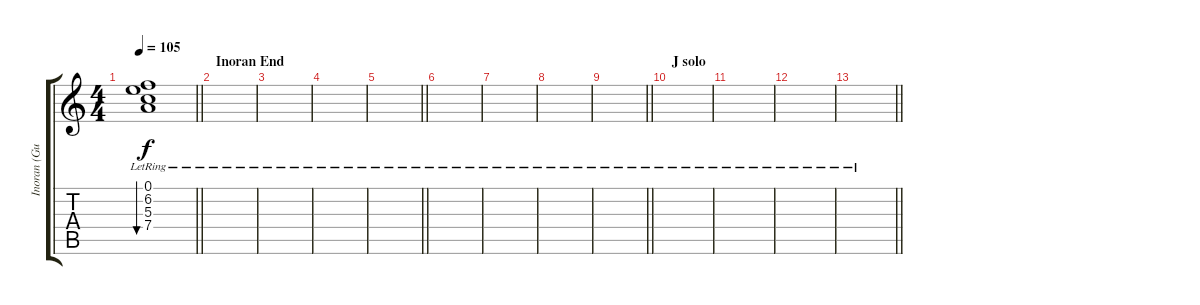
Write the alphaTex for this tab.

\track ("Inoran (Guitar)" "Inoran (Gu") {instrument electricguitarjazz}
\staff {score tabs}
\tuning (E4 B3 G3 D3 A2 E2) {hide}
\ts (4 4)
\tempo 105
\clef g2
\barLineRight lightlight
\ks c
(0.1{lr} 6.2 5.3 7.4).1{bu 480 dy f} |
\section ("" "Inoran End")
|
|
|
\barLineRight lightlight
|
|
|
|
\barLineRight lightlight
|
\section ("" "J solo")
|
|
|
\barLineRight lightlight
